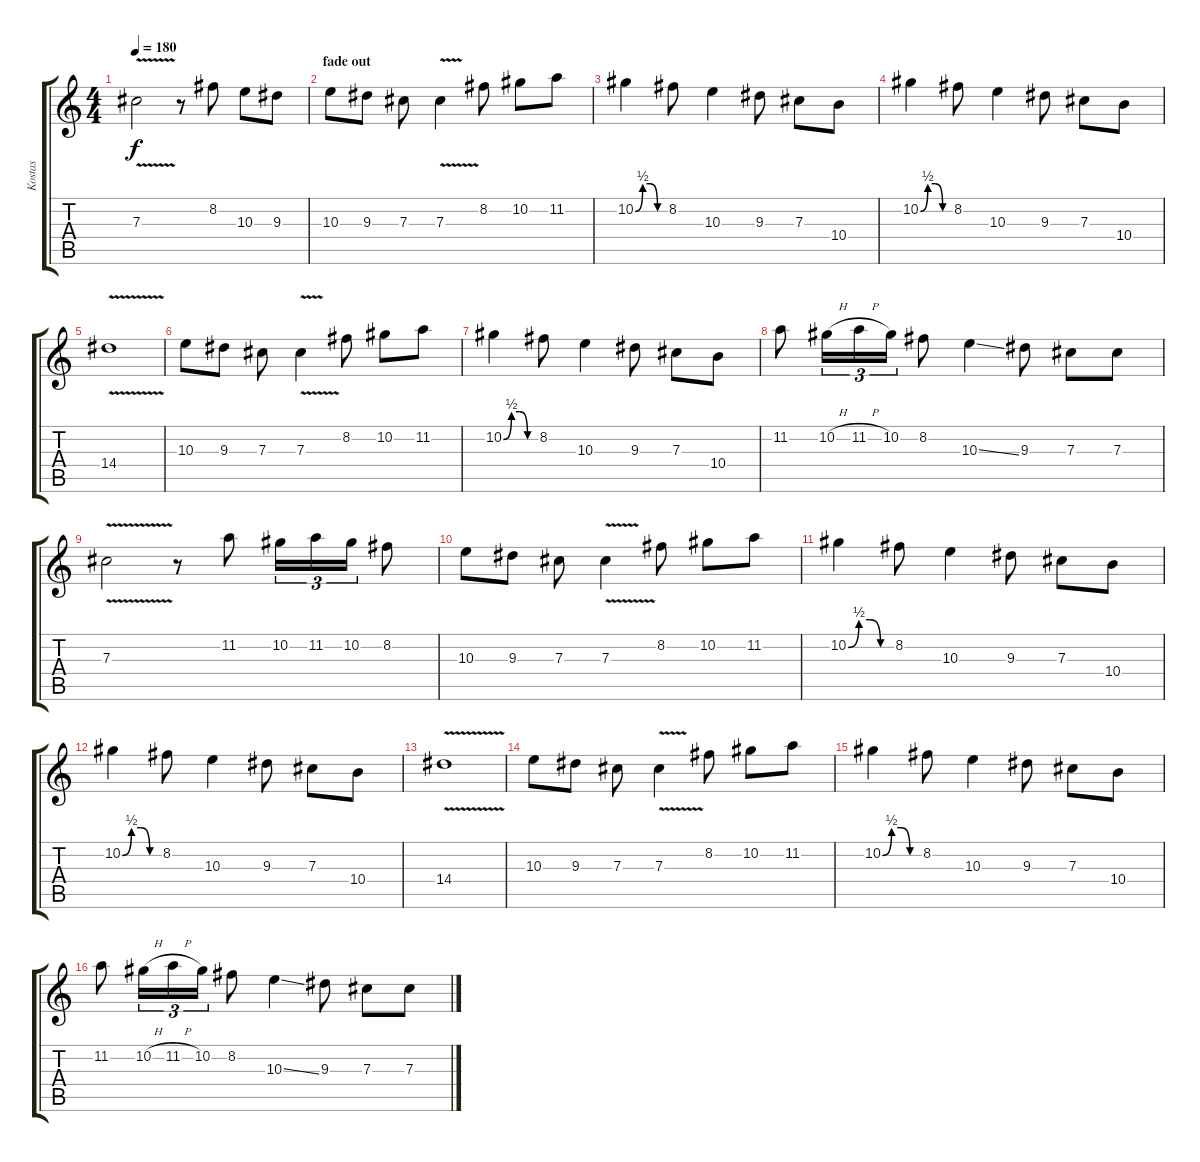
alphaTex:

\track ("Kostas" "Kostas") {instrument distortionguitar}
\staff {score tabs}
\tuning (Eb4 Bb3 Gb3 Db3 Ab2 Eb2) {hide}
\ts (4 4)
\tempo 180
\clef g2
\ks c
7.3{v}.2{dy f} r.8 8.2.8 10.3.8 9.3.8 |
\section ("" "fade out")
10.3.8{volume 12} 9.3.8 7.3.8 7.3{v}.4 8.2.8 10.2.8 11.2.8 |
10.2{be (custom 0 0 15 2 30 2 45 0 60 0)}.4 8.2.8 10.3.4 9.3.8 7.3.8 10.4.8 |
10.2{be (custom 0 0 15 2 30 2 45 0 60 0)}.4 8.2.8 10.3.4 9.3.8 7.3.8 10.4.8 |
14.4{v}.1{volume 11} |
10.3.8 9.3.8 7.3.8 7.3{v}.4 8.2.8 10.2.8 11.2.8 |
10.2{be (custom 0 0 15 2 30 2 45 0 60 0)}.4 8.2.8 10.3.4 9.3.8 7.3.8 10.4.8 |
11.2.8{volume 10} 10.2{h}.16{tu (3 2)} 11.2{h}.16{tu (3 2)} 10.2.16{tu (3 2)} 8.2.8 10.3{ss}.4 9.3.8 7.3.8 7.3.8 |
7.3{v}.2 r.8 11.2.8 10.2.16{tu (3 2)} 11.2.16{tu (3 2)} 10.2.16{tu (3 2)} 8.2.8 |
10.3.8 9.3.8 7.3.8 7.3{v}.4 8.2.8 10.2.8 11.2.8 |
10.2{be (custom 0 0 15 2 30 2 45 0 60 0)}.4{volume 9} 8.2.8 10.3.4 9.3.8 7.3.8 10.4.8 |
10.2{be (custom 0 0 15 2 30 2 45 0 60 0)}.4 8.2.8 10.3.4 9.3.8 7.3.8 10.4.8 |
14.4{v}.1 |
10.3.8{volume 8} 9.3.8 7.3.8 7.3{v}.4 8.2.8 10.2.8 11.2.8 |
10.2{be (custom 0 0 15 2 30 2 45 0 60 0)}.4 8.2.8 10.3.4 9.3.8 7.3.8 10.4.8 |
11.2.8 10.2{h}.16{tu (3 2)} 11.2{h}.16{tu (3 2)} 10.2.16{tu (3 2)} 8.2.8 10.3{ss}.4 9.3.8 7.3.8 7.3.8
